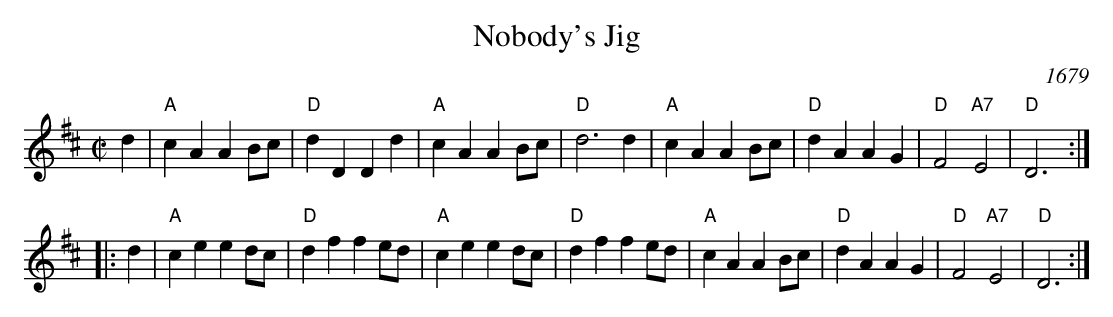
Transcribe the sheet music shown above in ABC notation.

X:1
T: Nobody's Jig
O: 1679
M: C|
L: 1/4
K: D
d |\
"A"cA AB/c/ | "D"dD Dd | "A"cA  AB/c/ | "D"d3d |\
"A"cA AB/c/ | "D"dA AG | "D"F2 "A7"E2 | "D"D3 :|
|: d |\
"A"ce ed/c/ | "D"df fe/d/ | "A"ce  ed/c/ | "D"df fe/d/ |\
"A"cA AB/c/ | "D"dA AG    | "D"F2 "A7"E2 | "D"D3 :|
